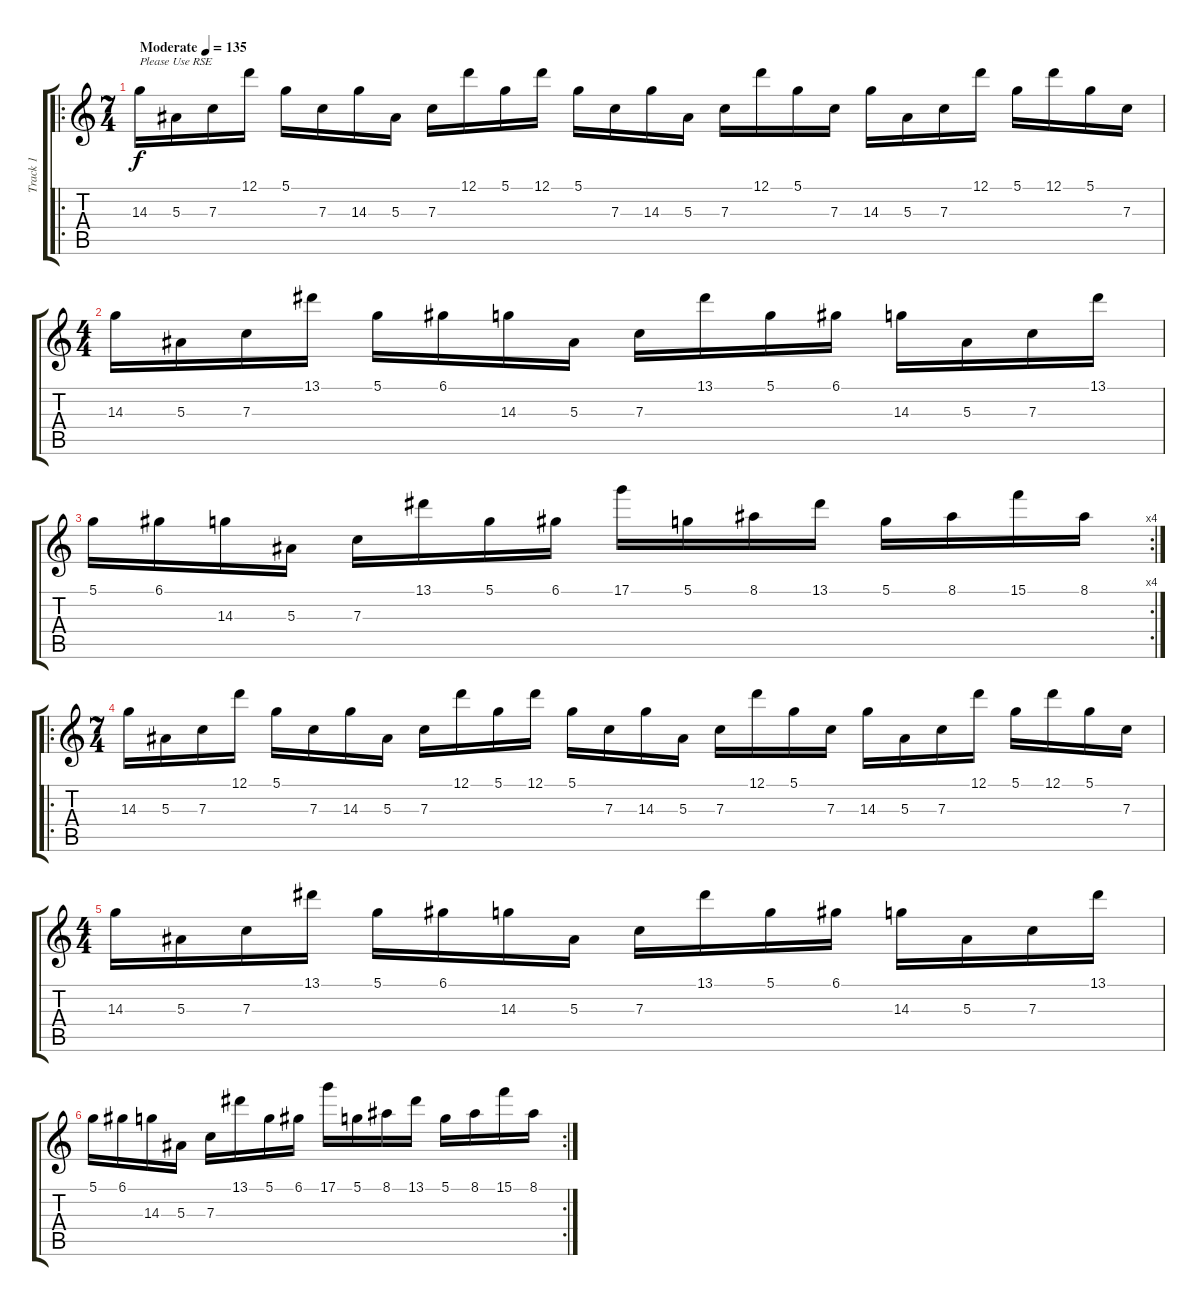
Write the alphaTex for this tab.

\track ("Track 1" "Track 1") {instrument electricguitarjazz}
\staff {score tabs}
\tuning (D4 A3 F3 C3 G2 D2) {hide}
\ro
\ts (7 4)
\tempo (135 "Moderate")
\clef g2
\ks c
14.3.16{txt "Please Use RSE" dy f instrument electricguitarjazz} 5.3.16 7.3.16 12.1.16 5.1.16 7.3.16 14.3.16 5.3.16 7.3.16 12.1.16 5.1.16 12.1.16 5.1.16 7.3.16 14.3.16 5.3.16 7.3.16 12.1.16 5.1.16 7.3.16 14.3.16 5.3.16 7.3.16 12.1.16 5.1.16 12.1.16 5.1.16 7.3.16 |
\ts (4 4)
14.3.16 5.3.16 7.3.16 13.1.16 5.1.16 6.1.16 14.3.16 5.3.16 7.3.16 13.1.16 5.1.16 6.1.16 14.3.16 5.3.16 7.3.16 13.1.16 |
\rc 4
5.1.16 6.1.16 14.3.16 5.3.16 7.3.16 13.1.16 5.1.16 6.1.16 17.1.16 5.1.16 8.1.16 13.1.16 5.1.16 8.1.16 15.1.16 8.1.16 |
\ro
\ts (7 4)
14.3.16 5.3.16 7.3.16 12.1.16 5.1.16 7.3.16 14.3.16 5.3.16 7.3.16 12.1.16 5.1.16 12.1.16 5.1.16 7.3.16 14.3.16 5.3.16 7.3.16 12.1.16 5.1.16 7.3.16 14.3.16 5.3.16 7.3.16 12.1.16 5.1.16 12.1.16 5.1.16 7.3.16 |
\ts (4 4)
14.3.16 5.3.16 7.3.16 13.1.16 5.1.16 6.1.16 14.3.16 5.3.16 7.3.16 13.1.16 5.1.16 6.1.16 14.3.16 5.3.16 7.3.16 13.1.16 |
\rc 2
5.1.16 6.1.16 14.3.16 5.3.16 7.3.16 13.1.16 5.1.16 6.1.16 17.1.16 5.1.16 8.1.16 13.1.16 5.1.16 8.1.16 15.1.16 8.1.16
